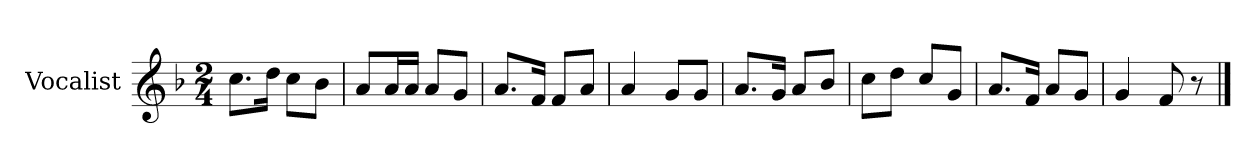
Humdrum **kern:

**kern
*part1
*staff1
*I"Vocalist
*k[b-]
*F:
*M2/4
=1
8.ccL
16ddJk
8ccL
8b-J
=2
8aL
16aL
16aJJ
8aL
8gJ
=3
8.aL
16fJk
8fL
8aJ
=4
4a
8gL
8gJ
=5
8.aL
16gJk
8aL
8b-J
=6
8ccL
8ddJ
8ccL
8gJ
=7
8.aL
16fJk
8aL
8gJ
=8
4g
8f
8r
==
*-
